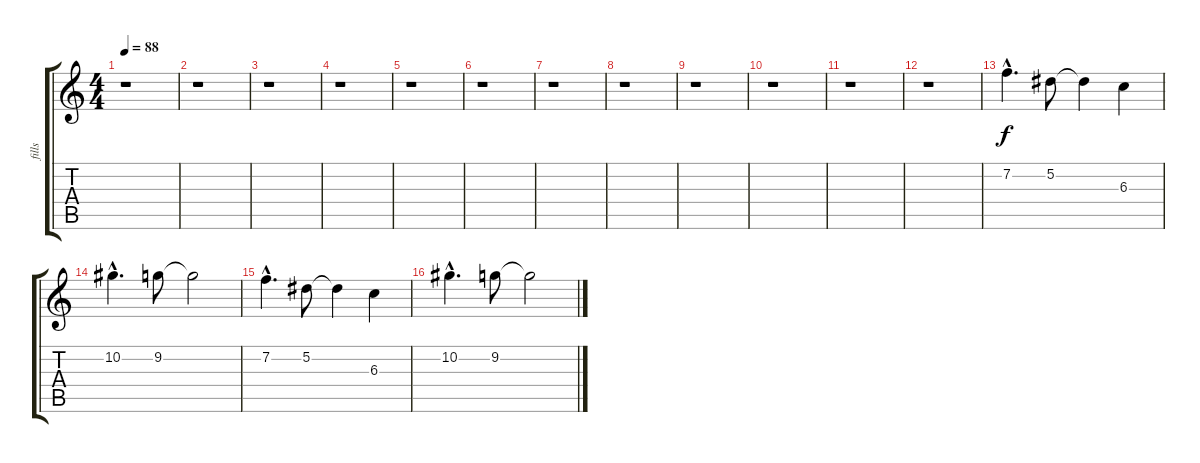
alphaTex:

\track ("fills" "fills") {instrument distortionguitar}
\staff {score tabs}
\tuning (Eb4 Bb3 Gb3 Db3 Ab2 Db2) {hide}
\ts (4 4)
\tempo 88
\clef g2
\ks c
r.1{dy f instrument distortionguitar} |
r.1 |
r.1 |
r.1 |
r.1 |
r.1 |
r.1 |
r.1 |
r.1 |
r.1 |
r.1 |
r.1 |
7.2{hac}.4{d} 5.2.8 5.2{t}.4 6.3.4 |
10.2{hac}.4{d} 9.2.8 9.2{t}.2 |
7.2{hac}.4{d} 5.2.8 5.2{t}.4 6.3.4 |
10.2{hac}.4{d} 9.2.8 9.2{t}.2
